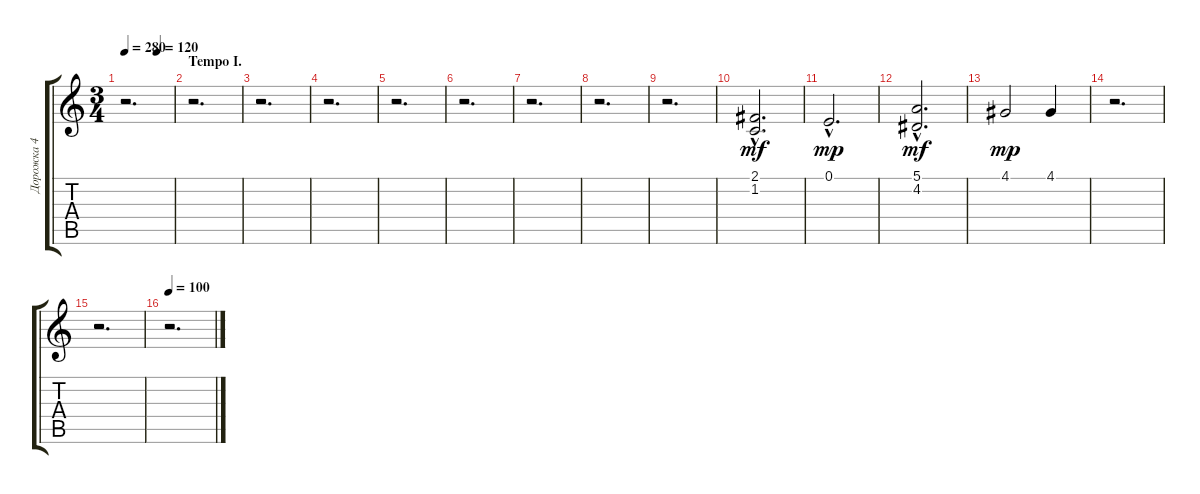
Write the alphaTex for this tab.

\track ("Дорожка 4" "Дорожка 4") {instrument acousticgrandpiano}
\staff {score tabs}
\tuning (E4 B3 G3 D3 A2 E2) {hide}
\ts (3 4)
\tempo 280
\tempo (120 0.6666666666666666)
\clef g2
\ks c
r.2{d dy f} |
\section ("" "Tempo I.")
r.2{d} |
r.2{d} |
r.2{d} |
r.2{d} |
r.2{d} |
r.2{d} |
r.2{d} |
r.2{d} |
(2.1{hac} 1.2{hac}).2{d dy mf} |
0.1{hac}.2{d dy mp} |
(5.1{hac} 4.2{hac}).2{d dy mf} |
4.1.2{dy mp} 4.1.4 |
r.2{d} |
r.2{d} |
\tempo 100
r.2{d}
